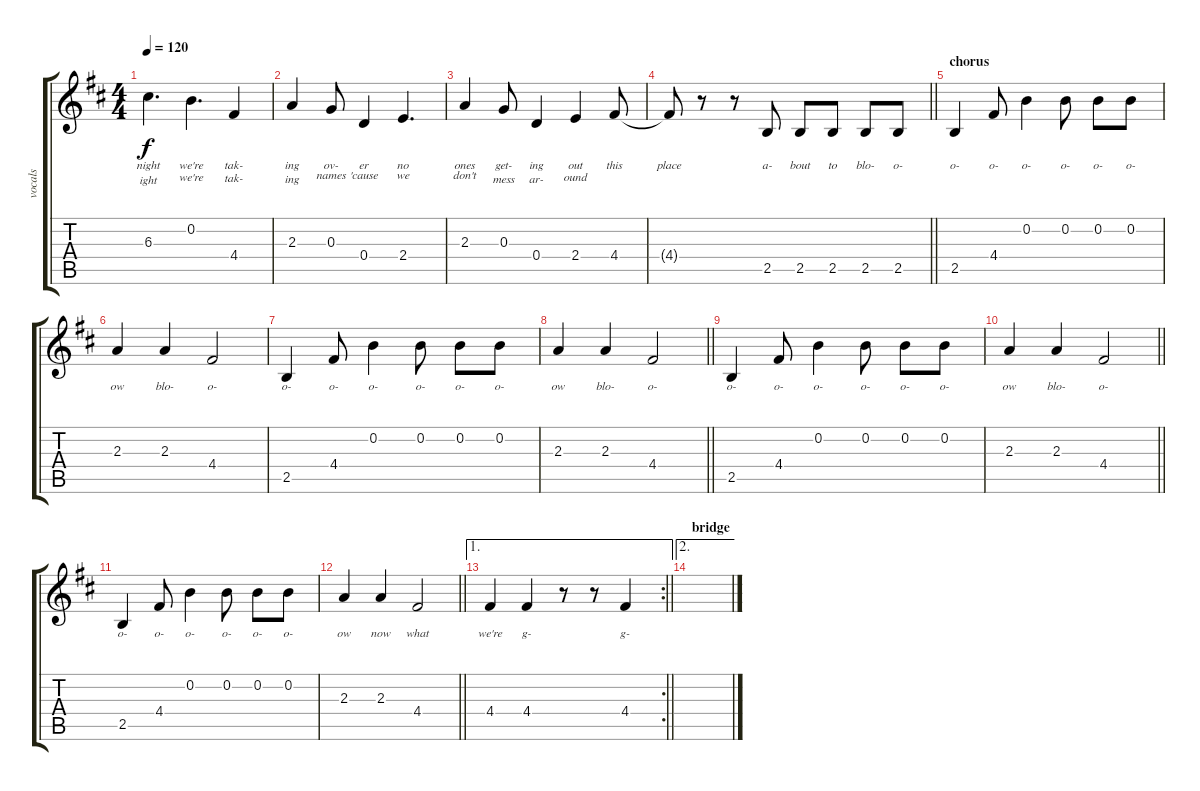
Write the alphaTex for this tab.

\track ("vocals" "vocals") {instrument overdrivenguitar}
\staff {score tabs}
\tuning (E4 B3 G3 D3 A2 E2) {hide}
\ts (4 4)
\tempo 120
\clef g2
\ks bminor
6.3.4{d lyrics (0 "night") lyrics (1 "ight") lyrics (2 "") lyrics (3 "") lyrics (4 "") dy f} 0.2.4{d lyrics (0 "we're") lyrics (1 "we're") lyrics (2 "") lyrics (3 "") lyrics (4 "")} 4.4.4{lyrics (0 "tak-") lyrics (1 "tak-") lyrics (2 "") lyrics (3 "") lyrics (4 "")} |
2.3.4{lyrics (0 "ing") lyrics (1 "ing") lyrics (2 "") lyrics (3 "") lyrics (4 "")} 0.3.8{lyrics (0 "ov-") lyrics (1 "names") lyrics (2 "") lyrics (3 "") lyrics (4 "")} 0.4.4{lyrics (0 "er") lyrics (1 "'cause") lyrics (2 "") lyrics (3 "") lyrics (4 "")} 2.4.4{d lyrics (0 "no") lyrics (1 "we") lyrics (2 "") lyrics (3 "") lyrics (4 "")} |
2.3.4{lyrics (0 "ones") lyrics (1 "don't") lyrics (2 "") lyrics (3 "") lyrics (4 "")} 0.3.8{lyrics (0 "get-") lyrics (1 "mess") lyrics (2 "") lyrics (3 "") lyrics (4 "")} 0.4.4{lyrics (0 "ing") lyrics (1 "ar-") lyrics (2 "") lyrics (3 "") lyrics (4 "")} 2.4.4{lyrics (0 "out") lyrics (1 "ound") lyrics (2 "") lyrics (3 "") lyrics (4 "")} 4.4.8{lyrics (0 "this") lyrics (1 "") lyrics (2 "") lyrics (3 "") lyrics (4 "")} |
\barLineRight lightlight
4.4{t}.8{lyrics (0 "place") lyrics (1 "") lyrics (2 "") lyrics (3 "") lyrics (4 "")} r.8 r.8 2.5.8{lyrics (0 "a-") lyrics (1 "") lyrics (2 "") lyrics (3 "") lyrics (4 "")} 2.5.8{lyrics (0 "bout") lyrics (1 "") lyrics (2 "") lyrics (3 "") lyrics (4 "")} 2.5.8{lyrics (0 "to") lyrics (1 "") lyrics (2 "") lyrics (3 "") lyrics (4 "")} 2.5.8{lyrics (0 "blo-") lyrics (1 "") lyrics (2 "") lyrics (3 "") lyrics (4 "")} 2.5.8{lyrics (0 "o-") lyrics (1 "") lyrics (2 "") lyrics (3 "") lyrics (4 "")} |
\section ("" "chorus")
2.5.4{lyrics (0 "o-") lyrics (1 "") lyrics (2 "") lyrics (3 "") lyrics (4 "")} 4.4.8{lyrics (0 "o-") lyrics (1 "") lyrics (2 "") lyrics (3 "") lyrics (4 "")} 0.2.4{lyrics (0 "o-") lyrics (1 "") lyrics (2 "") lyrics (3 "") lyrics (4 "")} 0.2.8{lyrics (0 "o-") lyrics (1 "") lyrics (2 "") lyrics (3 "") lyrics (4 "")} 0.2.8{lyrics (0 "o-") lyrics (1 "") lyrics (2 "") lyrics (3 "") lyrics (4 "")} 0.2.8{lyrics (0 "o-") lyrics (1 "") lyrics (2 "") lyrics (3 "") lyrics (4 "")} |
2.3.4{lyrics (0 "ow") lyrics (1 "") lyrics (2 "") lyrics (3 "") lyrics (4 "")} 2.3.4{lyrics (0 "blo-") lyrics (1 "") lyrics (2 "") lyrics (3 "") lyrics (4 "")} 4.4.2{lyrics (0 "o-") lyrics (1 "") lyrics (2 "") lyrics (3 "") lyrics (4 "")} |
2.5.4{lyrics (0 "o-") lyrics (1 "") lyrics (2 "") lyrics (3 "") lyrics (4 "")} 4.4.8{lyrics (0 "o-") lyrics (1 "") lyrics (2 "") lyrics (3 "") lyrics (4 "")} 0.2.4{lyrics (0 "o-") lyrics (1 "") lyrics (2 "") lyrics (3 "") lyrics (4 "")} 0.2.8{lyrics (0 "o-") lyrics (1 "") lyrics (2 "") lyrics (3 "") lyrics (4 "")} 0.2.8{lyrics (0 "o-") lyrics (1 "") lyrics (2 "") lyrics (3 "") lyrics (4 "")} 0.2.8{lyrics (0 "o-") lyrics (1 "") lyrics (2 "") lyrics (3 "") lyrics (4 "")} |
\barLineRight lightlight
2.3.4{lyrics (0 "ow") lyrics (1 "") lyrics (2 "") lyrics (3 "") lyrics (4 "")} 2.3.4{lyrics (0 "blo-") lyrics (1 "") lyrics (2 "") lyrics (3 "") lyrics (4 "")} 4.4.2{lyrics (0 "o-") lyrics (1 "") lyrics (2 "") lyrics (3 "") lyrics (4 "")} |
2.5.4{lyrics (0 "o-") lyrics (1 "") lyrics (2 "") lyrics (3 "") lyrics (4 "")} 4.4.8{lyrics (0 "o-") lyrics (1 "") lyrics (2 "") lyrics (3 "") lyrics (4 "")} 0.2.4{lyrics (0 "o-") lyrics (1 "") lyrics (2 "") lyrics (3 "") lyrics (4 "")} 0.2.8{lyrics (0 "o-") lyrics (1 "") lyrics (2 "") lyrics (3 "") lyrics (4 "")} 0.2.8{lyrics (0 "o-") lyrics (1 "") lyrics (2 "") lyrics (3 "") lyrics (4 "")} 0.2.8{lyrics (0 "o-") lyrics (1 "") lyrics (2 "") lyrics (3 "") lyrics (4 "")} |
\barLineRight lightlight
2.3.4{lyrics (0 "ow") lyrics (1 "") lyrics (2 "") lyrics (3 "") lyrics (4 "")} 2.3.4{lyrics (0 "blo-") lyrics (1 "") lyrics (2 "") lyrics (3 "") lyrics (4 "")} 4.4.2{lyrics (0 "o-") lyrics (1 "") lyrics (2 "") lyrics (3 "") lyrics (4 "")} |
2.5.4{lyrics (0 "o-") lyrics (1 "") lyrics (2 "") lyrics (3 "") lyrics (4 "")} 4.4.8{lyrics (0 "o-") lyrics (1 "") lyrics (2 "") lyrics (3 "") lyrics (4 "")} 0.2.4{lyrics (0 "o-") lyrics (1 "") lyrics (2 "") lyrics (3 "") lyrics (4 "")} 0.2.8{lyrics (0 "o-") lyrics (1 "") lyrics (2 "") lyrics (3 "") lyrics (4 "")} 0.2.8{lyrics (0 "o-") lyrics (1 "") lyrics (2 "") lyrics (3 "") lyrics (4 "")} 0.2.8{lyrics (0 "o-") lyrics (1 "") lyrics (2 "") lyrics (3 "") lyrics (4 "")} |
\barLineRight lightlight
2.3.4{lyrics (0 "ow") lyrics (1 "") lyrics (2 "") lyrics (3 "") lyrics (4 "")} 2.3.4{lyrics (0 "now") lyrics (1 "") lyrics (2 "") lyrics (3 "") lyrics (4 "")} 4.4.2{lyrics (0 "what") lyrics (1 "") lyrics (2 "") lyrics (3 "") lyrics (4 "")} |
\ae 1
\rc 2
\barLineRight lightlight
4.4.4{lyrics (0 "we're") lyrics (1 "") lyrics (2 "") lyrics (3 "") lyrics (4 "")} 4.4.4{lyrics (0 "g-") lyrics (1 "") lyrics (2 "") lyrics (3 "") lyrics (4 "")} r.8 r.8 4.4.4{lyrics (0 "g-") lyrics (1 "") lyrics (2 "") lyrics (3 "") lyrics (4 "")} |
\ae 2
\section ("" "bridge")
